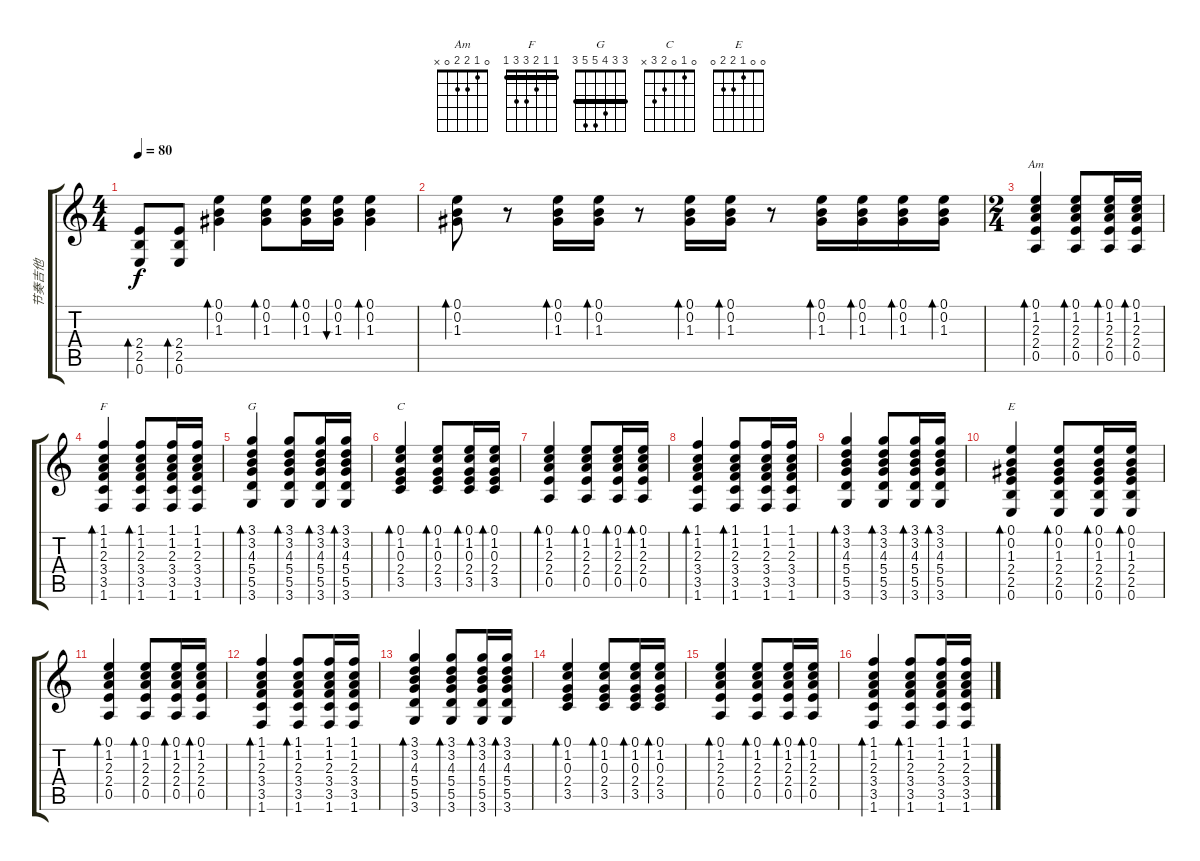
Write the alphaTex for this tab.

\track ("节奏吉他" "节奏吉他") {instrument electricguitarjazz}
\staff {score tabs}
\tuning (E4 B3 G3 D3 A2 E2) {hide}
\chord ("Am" 0 1 2 2 0 x)
\chord ("F" 1 1 2 3 3 1) {barre 1}
\chord ("G" 3 3 4 5 5 3) {barre 3}
\chord ("C" 0 1 0 2 3 x)
\chord ("E" 0 0 1 2 2 0)
\ts (4 4)
\tempo 80
\clef g2
\ks c
(2.4 2.5 0.6).8{bd 60 dy f} (2.4 2.5 0.6).8{bd 60} (0.1 0.2 1.3).4{bd 60} (0.1 0.2 1.3).8{bd 60} (0.1 0.2 1.3).16{bd 60} (0.1 0.2 1.3).16{bu 60} (0.1 0.2 1.3).4{bd 60} |
(0.1 0.2 1.3).8{bd 60} r.8 (0.1 0.2 1.3).16{bd 60} (0.1 0.2 1.3).16{bd 60} r.8 (0.1 0.2 1.3).16{bd 60} (0.1 0.2 1.3).16{bd 60} r.8 (0.1 0.2 1.3).16{bd 60} (0.1 0.2 1.3).16{bd 60} (0.1 0.2 1.3).16{bd 60} (0.1 0.2 1.3).16{bd 60} |
\ts (2 4)
(0.1 1.2 2.3 2.4 0.5).4{bd 60 ch "Am"} (0.1 1.2 2.3 2.4 0.5).8{bd 60} (0.1 1.2 2.3 2.4 0.5).16{bd 60} (0.1 1.2 2.3 2.4 0.5).16{bd 60} |
(1.1 1.2 2.3 3.4 3.5 1.6).4{bd 60 ch "F"} (1.1 1.2 2.3 3.4 3.5 1.6).8{bd 60} (1.1 1.2 2.3 3.4 3.5 1.6).16 (1.1 1.2 2.3 3.4 3.5 1.6).16 |
(3.1 3.2 4.3 5.4 5.5 3.6).4{bd 60 ch "G"} (3.1 3.2 4.3 5.4 5.5 3.6).8{bd 60} (3.1 3.2 4.3 5.4 5.5 3.6).16{bd 60} (3.1 3.2 4.3 5.4 5.5 3.6).16{bd 60} |
(0.1 1.2 0.3 2.4 3.5).4{bd 60 ch "C"} (0.1 1.2 0.3 2.4 3.5).8{bd 60} (0.1 1.2 0.3 2.4 3.5).16{bd 60} (0.1 1.2 0.3 2.4 3.5).16{bd 60} |
(0.1 1.2 2.3 2.4 0.5).4{bd 60} (0.1 1.2 2.3 2.4 0.5).8{bd 60} (0.1 1.2 2.3 2.4 0.5).16{bd 60} (0.1 1.2 2.3 2.4 0.5).16{bd 60} |
(1.1 1.2 2.3 3.4 3.5 1.6).4{bd 60} (1.1 1.2 2.3 3.4 3.5 1.6).8{bd 60} (1.1 1.2 2.3 3.4 3.5 1.6).16 (1.1 1.2 2.3 3.4 3.5 1.6).16 |
(3.1 3.2 4.3 5.4 5.5 3.6).4{bd 60} (3.1 3.2 4.3 5.4 5.5 3.6).8{bd 60} (3.1 3.2 4.3 5.4 5.5 3.6).16{bd 60} (3.1 3.2 4.3 5.4 5.5 3.6).16{bd 60} |
(0.1 0.2 1.3 2.4 2.5 0.6).4{bd 60 ch "E"} (0.1 0.2 1.3 2.4 2.5 0.6).8{bd 60} (0.1 0.2 1.3 2.4 2.5 0.6).16{bd 60} (0.1 0.2 1.3 2.4 2.5 0.6).16{bd 60} |
(0.1 1.2 2.3 2.4 0.5).4{bd 60} (0.1 1.2 2.3 2.4 0.5).8{bd 60} (0.1 1.2 2.3 2.4 0.5).16{bd 60} (0.1 1.2 2.3 2.4 0.5).16{bd 60} |
(1.1 1.2 2.3 3.4 3.5 1.6).4{bd 60} (1.1 1.2 2.3 3.4 3.5 1.6).8{bd 60} (1.1 1.2 2.3 3.4 3.5 1.6).16 (1.1 1.2 2.3 3.4 3.5 1.6).16 |
(3.1 3.2 4.3 5.4 5.5 3.6).4{bd 60} (3.1 3.2 4.3 5.4 5.5 3.6).8{bd 60} (3.1 3.2 4.3 5.4 5.5 3.6).16{bd 60} (3.1 3.2 4.3 5.4 5.5 3.6).16{bd 60} |
(0.1 1.2 0.3 2.4 3.5).4{bd 60} (0.1 1.2 0.3 2.4 3.5).8{bd 60} (0.1 1.2 0.3 2.4 3.5).16{bd 60} (0.1 1.2 0.3 2.4 3.5).16{bd 60} |
(0.1 1.2 2.3 2.4 0.5).4{bd 60} (0.1 1.2 2.3 2.4 0.5).8{bd 60} (0.1 1.2 2.3 2.4 0.5).16{bd 60} (0.1 1.2 2.3 2.4 0.5).16{bd 60} |
(1.1 1.2 2.3 3.4 3.5 1.6).4{bd 60} (1.1 1.2 2.3 3.4 3.5 1.6).8{bd 60} (1.1 1.2 2.3 3.4 3.5 1.6).16 (1.1 1.2 2.3 3.4 3.5 1.6).16
